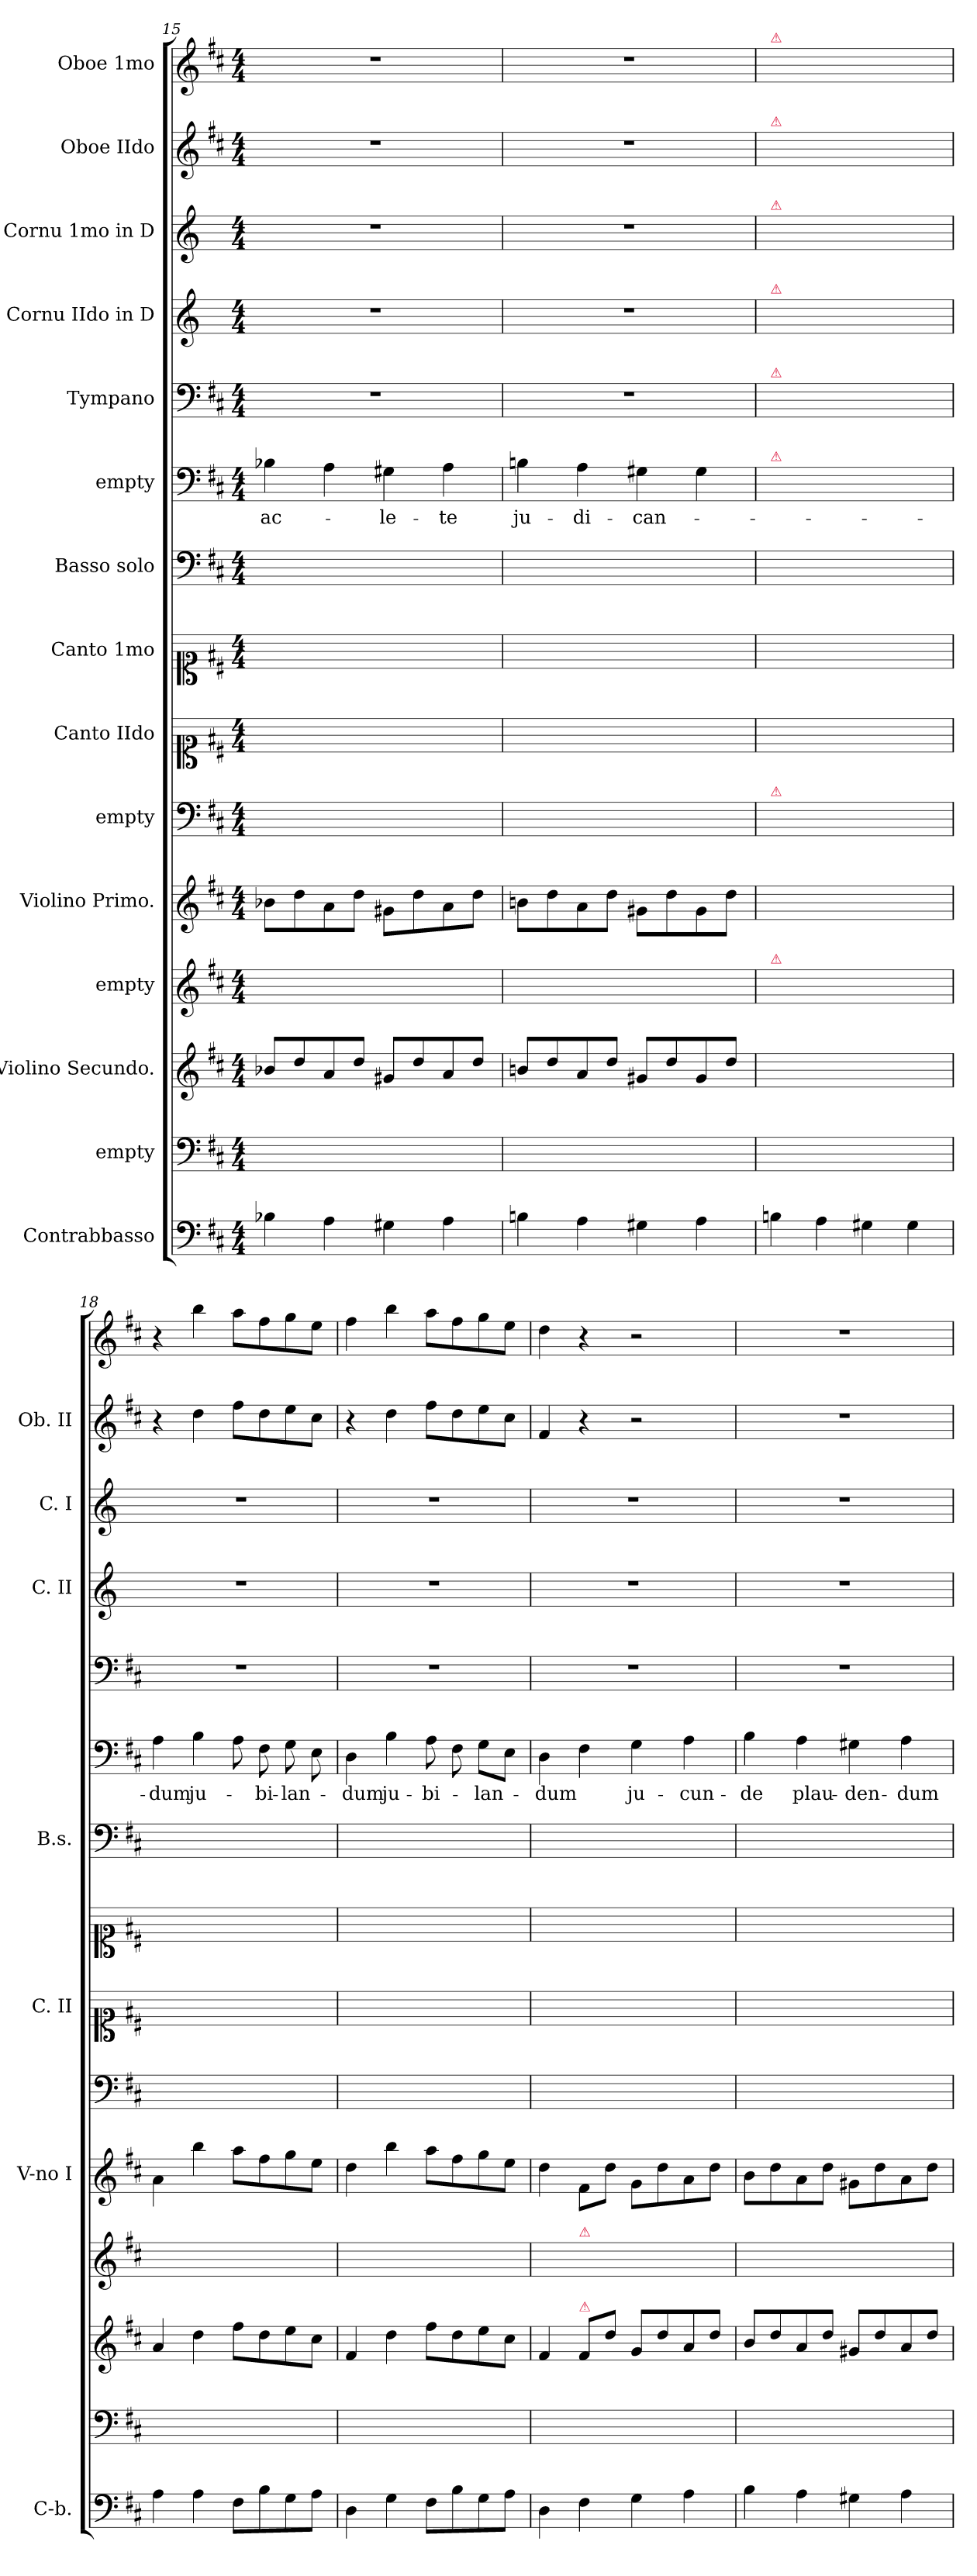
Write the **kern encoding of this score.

**kern	**kern	**kern	**kern	**kern	**kern	**kern	**kern	**kern	**kern	**text	**kern	**kern	**kern	**kern	**kern
*part15	*part14	*part13	*part12	*part11	*part10	*part9	*part8	*part7	*part6	*part6	*part5	*part4	*part3	*part2	*part1
*staff15	*staff14	*staff13	*staff12	*staff11	*staff10	*staff9	*staff8	*staff7	*staff6	*staff6	*staff5	*staff4	*staff3	*staff2	*staff1
*I"Contrabbasso	*I"empty	*I"Violino Secundo.	*I"empty	*I"Violino Primo.	*I"empty	*I"Canto IIdo	*I"Canto 1mo	*I"Basso solo	*I"empty	*	*I"Tympano	*I"Cornu IIdo in D	*I"Cornu 1mo in D	*I"Oboe IIdo	*I"Oboe 1mo
*I'C-b.	*	*	*	*I'V-no I	*	*I'C. II	*	*I'B.s.	*	*	*	*I'C. II	*I'C. I	*I'Ob. II	*
*clefF4	*clefF4	*clefG2	*clefG2	*clefG2	*clefF4	*clefC1	*clefC1	*clefF4	*clefF4	*	*clefF4	*clefG2	*clefG2	*clefG2	*clefG2
*	*	*	*	*	*	*	*	*	*	*	*	*ITrd6c10	*ITrd6c10	*	*
*k[f#c#]	*k[f#c#]	*k[f#c#]	*k[f#c#]	*k[f#c#]	*k[f#c#]	*k[f#c#]	*k[f#c#]	*k[f#c#]	*k[f#c#]	*	*k[f#c#]	*k[f#c#]	*k[f#c#]	*k[f#c#]	*k[f#c#]
*D:	*D:	*D:	*D:	*D:	*D:	*D:	*D:	*D:	*D:	*	*D:	*D:	*D:	*D:	*D:
*M4/4	*M4/4	*M4/4	*M4/4	*M4/4	*M4/4	*M4/4	*M4/4	*M4/4	*M4/4	*	*M4/4	*M4/4	*M4/4	*M4/4	*M4/4
=15	=15	=15	=15	=15	=15	=15	=15	=15	=15	=15	=15	=15	=15	=15	=15
4B-X\	1ryy	8b-X/L	1ryy	8b-X\L	1ryy	1ryy	1ryy	1ryy	4B-X\	ac-	1r	1r	1r	1r	1r
.	.	8dd/	.	8dd\	.	.	.	.	.	.	.	.	.	.	.
4A\	.	8a/	.	8a\	.	.	.	.	4A\	.	.	.	.	.	.
.	.	8dd/J	.	8dd\J	.	.	.	.	.	.	.	.	.	.	.
4G#X\	.	8g#X/L	.	8g#X\L	.	.	.	.	4G#X\	-le-	.	.	.	.	.
.	.	8dd/	.	8dd\	.	.	.	.	.	.	.	.	.	.	.
4A\	.	8a/	.	8a\	.	.	.	.	4A\	-te	.	.	.	.	.
.	.	8dd/J	.	8dd\J	.	.	.	.	.	.	.	.	.	.	.
=16	=16	=16	=16	=16	=16	=16	=16	=16	=16	=16	=16	=16	=16	=16	=16
4Bn\	1ryy	8bn/L	1ryy	8bn\L	1ryy	1ryy	1ryy	1ryy	4Bn\	ju-	1r	1r	1r	1r	1r
.	.	8dd/	.	8dd\	.	.	.	.	.	.	.	.	.	.	.
4A\	.	8a/	.	8a\	.	.	.	.	4A\	-di-	.	.	.	.	.
.	.	8dd/J	.	8dd\J	.	.	.	.	.	.	.	.	.	.	.
4G#X\	.	8g#X/L	.	8g#X\L	.	.	.	.	4G#X\	-can-	.	.	.	.	.
.	.	8dd/	.	8dd\	.	.	.	.	.	.	.	.	.	.	.
4A\	.	8g#/	.	8g#\	.	.	.	.	4G#\	.	.	.	.	.	.
.	.	8dd/J	.	8dd\J	.	.	.	.	.	.	.	.	.	.	.
=17	=17	=17	=17	=17	=17	=17	=17	=17	=17	=17	=17	=17	=17	=17	=17
!	!	!	!	!	!	!	!	!	!	!	!	!	!	!	!LO:TX:a:color=crimson:t=⚠
!	!	!	!	!	!	!	!	!	!	!	!	!	!	!LO:TX:a:color=crimson:t=⚠	!
!	!	!	!	!	!	!	!	!	!	!	!	!	!LO:TX:a:color=crimson:t=⚠	!	!
!	!	!	!	!	!	!	!	!	!	!	!	!LO:TX:a:color=crimson:t=⚠	!	!	!
!	!	!	!	!	!	!	!	!	!	!	!LO:TX:a:color=crimson:t=⚠	!	!	!	!
!	!	!	!	!	!	!	!	!	!LO:TX:a:color=crimson:t=⚠	!	!	!	!	!	!
!	!	!	!	!	!LO:TX:a:color=crimson:t=⚠	!	!	!	!	!	!	!	!	!	!
!	!	!	!LO:TX:a:color=crimson:t=⚠	!	!	!	!	!	!	!	!	!	!	!	!
4Bn\	1ryy	1ryy	1ryy	1ryy	1ryy	1ryy	1ryy	1ryy	1ryy	.	1ryy	1ryy	1ryy	1ryy	1ryy
4A\	.	.	.	.	.	.	.	.	.	.	.	.	.	.	.
4G#X\	.	.	.	.	.	.	.	.	.	.	.	.	.	.	.
4G#\	.	.	.	.	.	.	.	.	.	.	.	.	.	.	.
=18	=18	=18	=18	=18	=18	=18	=18	=18	=18	=18	=18	=18	=18	=18	=18
4A\	1ryy	4a/	1ryy	4a\	1ryy	1ryy	1ryy	1ryy	4A\	-dum	1r	1r	1r	4r	4r
4A\	.	4dd\	.	4bb\	.	.	.	.	4B\	ju-	.	.	.	4dd\	4bb\
8F#\L	.	8ff#\L	.	8aa\L	.	.	.	.	8A\	.	.	.	.	8ff#\L	8aa\L
8B\	.	8dd\	.	8ff#\	.	.	.	.	8F#\	-bi-	.	.	.	8dd\	8ff#\
8G\	.	8ee\	.	8gg\	.	.	.	.	8G\	-lan-	.	.	.	8ee\	8gg\
8A\J	.	8cc#\J	.	8ee\J	.	.	.	.	8E\	.	.	.	.	8cc#\J	8ee\J
=19	=19	=19	=19	=19	=19	=19	=19	=19	=19	=19	=19	=19	=19	=19	=19
4D\	1ryy	4f#/	1ryy	4dd\	1ryy	1ryy	1ryy	1ryy	4D\	-dum	1r	1r	1r	4r	4ff#\
4G\	.	4dd\	.	4bb\	.	.	.	.	4B\	ju-	.	.	.	4dd\	4bb\
8F#\L	.	8ff#\L	.	8aa\L	.	.	.	.	8A\	-bi-	.	.	.	8ff#\L	8aa\L
8B\	.	8dd\	.	8ff#\	.	.	.	.	8F#\	.	.	.	.	8dd\	8ff#\
8G\	.	8ee\	.	8gg\	.	.	.	.	8G\L	-lan-	.	.	.	8ee\	8gg\
8A\J	.	8cc#\J	.	8ee\J	.	.	.	.	8E\J	.	.	.	.	8cc#\J	8ee\J
=20	=20	=20	=20	=20	=20	=20	=20	=20	=20	=20	=20	=20	=20	=20	=20
*	*	*	*^	*	*	*	*	*	*	*	*	*	*	*	*
4D\	1ryy	4f#/	1ryy	4ryy	4dd\	1ryy	1ryy	1ryy	1ryy	4D\	-dum	1r	1r	1r	4f#/	4dd\
!	!	!	!	!LO:TX:a:color=crimson:t=⚠	!	!	!	!	!	!	!	!	!	!	!	!
!	!	!LO:TX:a:color=crimson:t=⚠	!	!	!	!	!	!	!	!	!	!	!	!	!	!
4F#\	.	8f#/L	.	2.ryy	8f#\L	.	.	.	.	4F#\	.	.	.	.	4r	4r
.	.	8dd\J	.	.	8dd\J	.	.	.	.	.	.	.	.	.	.	.
4G\	.	8g/L	.	.	8g\L	.	.	.	.	4G\	ju-	.	.	.	2r	2r
.	.	8dd/	.	.	8dd\	.	.	.	.	.	.	.	.	.	.	.
4A\	.	8a/	.	.	8a\	.	.	.	.	4A\	-cun-	.	.	.	.	.
.	.	8dd/J	.	.	8dd\J	.	.	.	.	.	.	.	.	.	.	.
*	*	*	*v	*v	*	*	*	*	*	*	*	*	*	*	*	*
=21	=21	=21	=21	=21	=21	=21	=21	=21	=21	=21	=21	=21	=21	=21	=21
4B\	1ryy	8b/L	1ryy	8b\L	1ryy	1ryy	1ryy	1ryy	4B\	-de	1r	1r	1r	1r	1r
.	.	8dd/	.	8dd\	.	.	.	.	.	.	.	.	.	.	.
4A\	.	8a/	.	8a\	.	.	.	.	4A\	plau-	.	.	.	.	.
.	.	8dd/J	.	8dd\J	.	.	.	.	.	.	.	.	.	.	.
4G#X\	.	8g#X/L	.	8g#X\L	.	.	.	.	4G#X\	-den-	.	.	.	.	.
.	.	8dd/	.	8dd\	.	.	.	.	.	.	.	.	.	.	.
4A\	.	8a/	.	8a\	.	.	.	.	4A\	-dum	.	.	.	.	.
.	.	8dd/J	.	8dd\J	.	.	.	.	.	.	.	.	.	.	.
=	=	=	=	=	=	=	=	=	=	=	=	=	=	=	=
*-	*-	*-	*-	*-	*-	*-	*-	*-	*-	*-	*-	*-	*-	*-	*-
